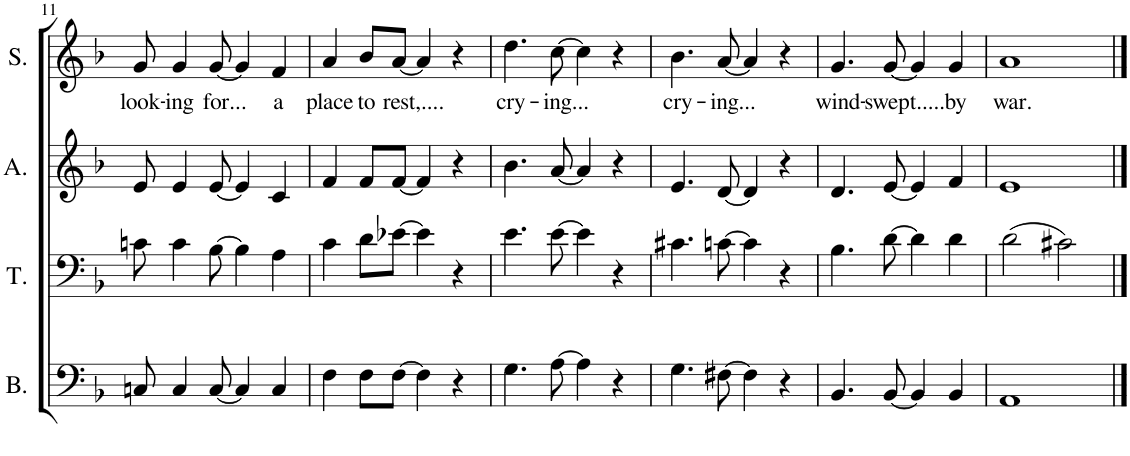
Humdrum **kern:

**kern	**kern	**kern	**kern	**text
*part4	*part3	*part2	*part1	*part1
*staff4	*staff3	*staff2	*staff1	*staff1
*I"Bass	*I"Tenor	*I"Alto	*I"Soprano	*
*I'B.	*I'T.	*I'A.	*I'S.	*
!!LO:PB:g=z
*clefF4	*clefF4	*clefG2	*clefG2	*
*k[b-]	*k[b-]	*k[b-]	*k[b-]	*
*M4/4	*M4/4	*M4/4	*M4/4	*
=11	=11	=11	=11	=11
!	!	!	!	!LO:LY:b
8Cn/	8cn\	8e/	8g/	look-
!	!	!	!	!LO:LY:b
4C/	4c\	4e/	4g/	-ing
!	!	!	!	!LO:LY:b
[8C/	[8B-\	[8e/	[8g/	for...
4C/]	4B-\]	4e/]	4g/]	.
!	!	!	!	!LO:LY:b
4C/	4A\	4c/	4f/	a
=12	=12	=12	=12	=12
!	!	!	!	!LO:LY:b
4F\	4c\	4f/	4a/	place
!	!	!	!	!LO:LY:b
8F\L	8d\L	8f/L	8b-/L	to
!	!	!	!	!LO:LY:b
[8F\J	[8e-X\J	[8f/J	[8a/J	rest,....
4F\]	4e-\]	4f/]	4a/]	.
4r	4r	4r	4r	.
=13	=13	=13	=13	=13
!	!	!	!	!LO:LY:b
4.G\	4.e\	4.b-\	4.dd\	cry-
!	!	!	!	!LO:LY:b
[8A\	[8e\	[8a/	[8cc\	-ing...
4A\]	4e\]	4a/]	4cc\]	.
4r	4r	4r	4r	.
=14	=14	=14	=14	=14
!	!	!	!	!LO:LY:b
4.G\	4.c#X\	4.e/	4.b-\	cry-
!	!	!	!	!LO:LY:b
[8F#X\	[8cn\	[8d/	[8a/	-ing...
4F#\]	4c\]	4d/]	4a/]	.
4r	4r	4r	4r	.
=15	=15	=15	=15	=15
!	!	!	!	!LO:LY:b
4.BB-/	4.B-\	4.d/	4.g/	wind-
!	!	!	!	!LO:LY:b
[8BB-/	[8d\	[8e/	[8g/	-swept.....
4BB-/]	4d\]	4e/]	4g/]	.
!	!	!	!	!LO:LY:b
4BB-/	4d\	4f/	4g/	by
=16	=16	=16	=16	=16
!	!	!	!	!LO:LY:b
1AA	(2d\	1e	1a	war.
.	2c#X\)	.	.	.
==	==	==	==	==
*-	*-	*-	*-	*-
